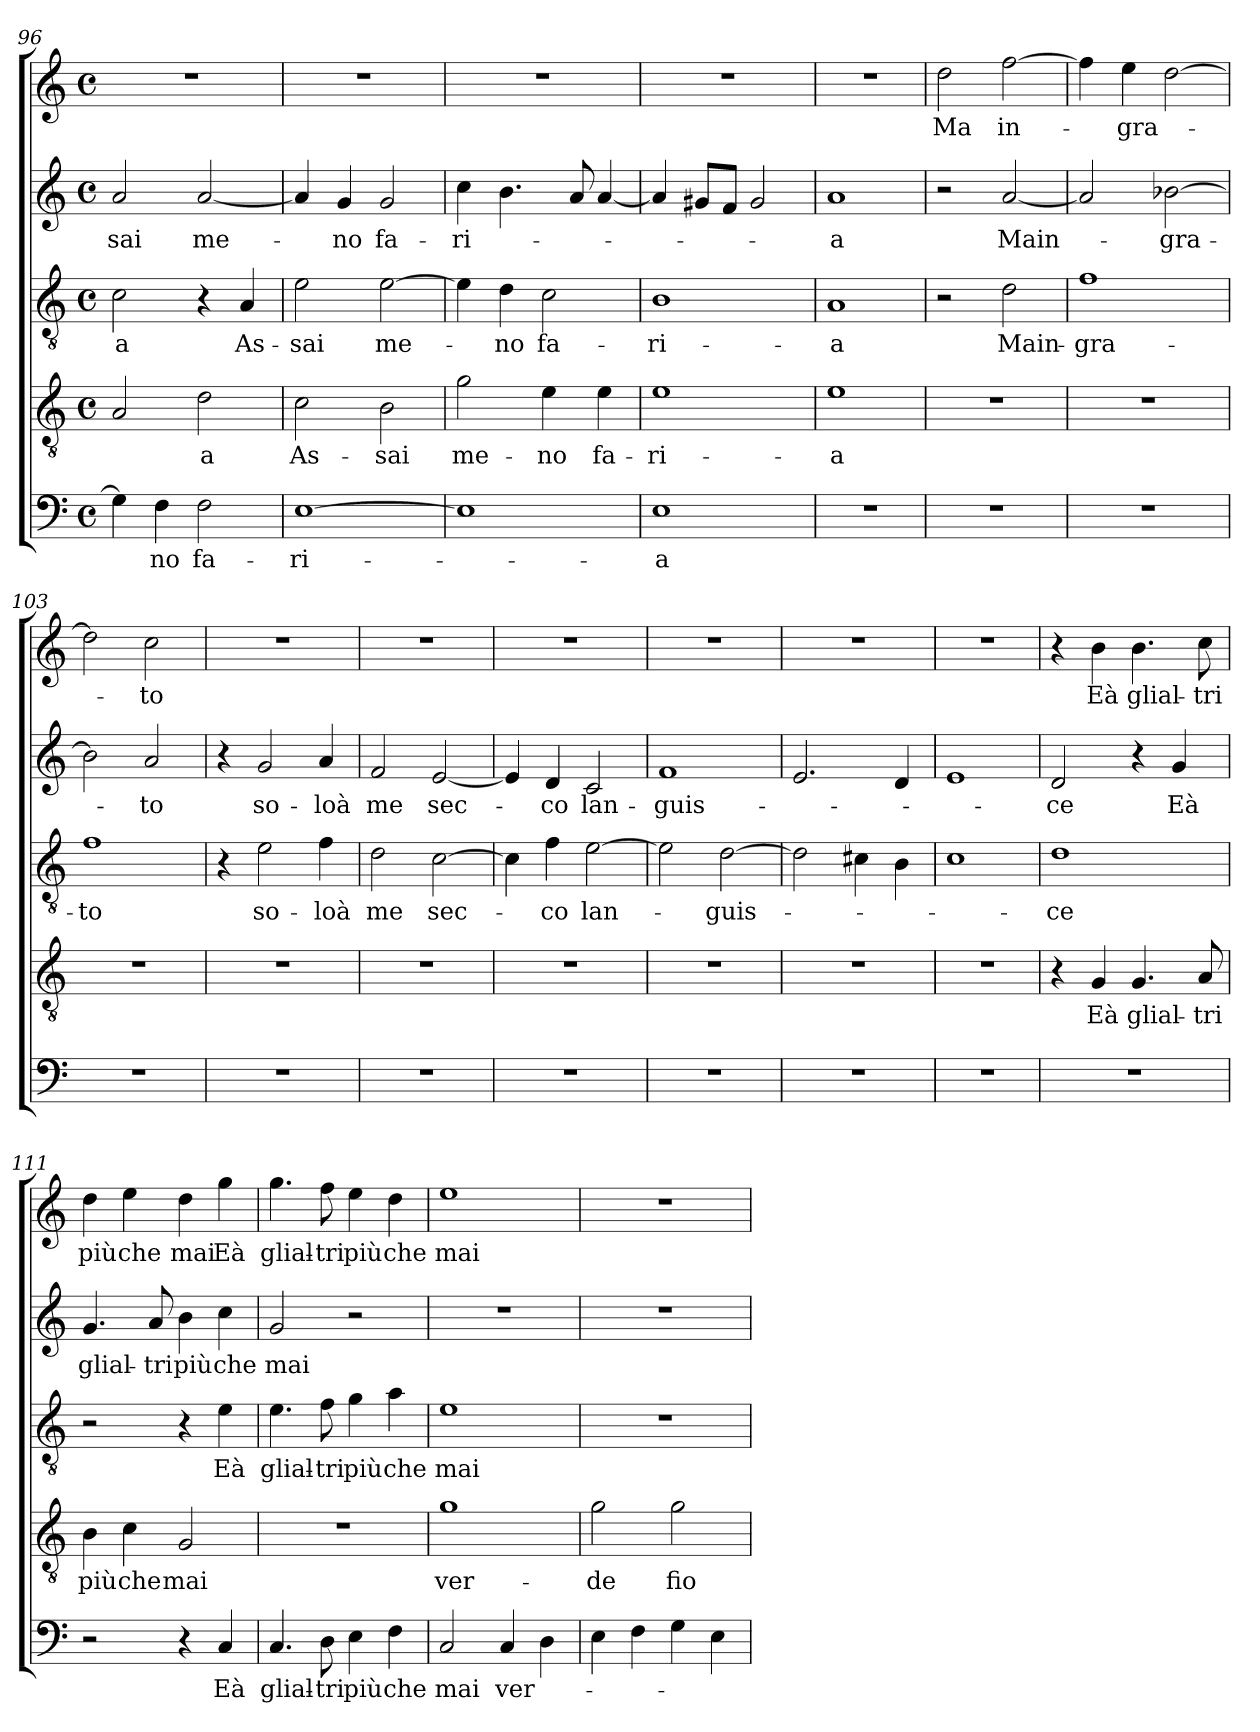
**kern	**text	**kern	**text	**kern	**text	**kern	**text	**kern	**text
*part5	*part5	*part4	*part4	*part3	*part3	*part2	*part2	*part1	*part1
*staff5	*staff5	*staff4	*staff4	*staff3	*staff3	*staff2	*staff2	*staff1	*staff1
*clefF4	*	*clefGv2	*	*clefGv2	*	*clefG2	*	*clefG2	*
*k[]	*	*k[]	*	*k[]	*	*k[]	*	*k[]	*
*C:	*	*C:	*	*C:	*	*C:	*	*C:	*
*M4/4	*	*M4/4	*	*M4/4	*	*M4/4	*	*M4/4	*
*met(c)	*	*met(c)	*	*met(c)	*	*met(c)	*	*met(c)	*
=96	=96	=96	=96	=96	=96	=96	=96	=96	=96
4G\]	.	2A/	.	2c\	-a	2a/	-sai	1r	.
4F\	-no	.	.	.	.	.	.	.	.
2F\	fa-	2d\	-a	4r	.	[2a/	me-	.	.
.	.	.	.	4A/	As-	.	.	.	.
=97	=97	=97	=97	=97	=97	=97	=97	=97	=97
[1E	-ri-	2c\	As-	2e\	-sai	4a/]	.	1r	.
.	.	.	.	.	.	4g/	-no	.	.
.	.	2B\	-sai	[2e\	me-	2g/	fa-	.	.
=98	=98	=98	=98	=98	=98	=98	=98	=98	=98
1E]	.	2g\	me-	4e\]	.	4cc\	-ri-	1r	.
.	.	.	.	4d\	-no	4.b\	.	.	.
.	.	4e\	-no	2c\	fa-	.	.	.	.
.	.	.	.	.	.	8a/	.	.	.
.	.	4e\	fa-	.	.	[4a/	.	.	.
=99	=99	=99	=99	=99	=99	=99	=99	=99	=99
1E	-a	1e	-ri-	1B	-ri-	4a/]	.	1r	.
.	.	.	.	.	.	8g#X/L	.	.	.
.	.	.	.	.	.	8f/J	.	.	.
.	.	.	.	.	.	2g#/	.	.	.
=100	=100	=100	=100	=100	=100	=100	=100	=100	=100
1r	.	1e	-a	1A	-a	1a	-a	1r	.
!!LO:LB:g=z
=101	=101	=101	=101	=101	=101	=101	=101	=101	=101
1r	.	1r	.	2r	.	2r	.	2dd\	Ma
.	.	.	.	2d\	Main-	[2a/	Main-	[2ff\	in-
=102	=102	=102	=102	=102	=102	=102	=102	=102	=102
1r	.	1r	.	1f	-gra-	2a/]	.	4ff\]	.
.	.	.	.	.	.	.	.	4ee\	-gra-
.	.	.	.	.	.	[2b-X\	-gra-	[2dd\	.
=103	=103	=103	=103	=103	=103	=103	=103	=103	=103
1r	.	1r	.	1f	-to	2b-\]	.	2dd\]	.
.	.	.	.	.	.	2a/	-to	2cc\	-to
=104	=104	=104	=104	=104	=104	=104	=104	=104	=104
1r	.	1r	.	4r	.	4r	.	1r	.
.	.	.	.	2e\	so-	2g/	so-	.	.
.	.	.	.	4f\	-loà	4a/	-loà	.	.
=105	=105	=105	=105	=105	=105	=105	=105	=105	=105
1r	.	1r	.	2d\	me	2f/	me	1r	.
.	.	.	.	[2c\	sec-	[2e/	sec-	.	.
=106	=106	=106	=106	=106	=106	=106	=106	=106	=106
1r	.	1r	.	4c\]	.	4e/]	.	1r	.
.	.	.	.	4f\	-co	4d/	-co	.	.
.	.	.	.	[2e\	lan-	2c/	lan-	.	.
!!LO:LB:g=z
=107	=107	=107	=107	=107	=107	=107	=107	=107	=107
1r	.	1r	.	2e\]	.	1f	-guis-	1r	.
.	.	.	.	[2d\	-guis-	.	.	.	.
=108	=108	=108	=108	=108	=108	=108	=108	=108	=108
1r	.	1r	.	2d\]	.	2.e/	.	1r	.
.	.	.	.	4c#X\	.	.	.	.	.
.	.	.	.	4B\	.	4d/	.	.	.
=109	=109	=109	=109	=109	=109	=109	=109	=109	=109
1r	.	1r	.	1c	.	1e	.	1r	.
=110	=110	=110	=110	=110	=110	=110	=110	=110	=110
1r	.	4r	.	1d	-ce	2d/	-ce	4r	.
.	.	4G/	Eà	.	.	.	.	4b\	Eà
.	.	4.G/	glial-	.	.	4r	.	4.b\	glial-
.	.	.	.	.	.	4g/	Eà	.	.
.	.	8A/	-tri	.	.	.	.	8cc\	-tri
=111	=111	=111	=111	=111	=111	=111	=111	=111	=111
2r	.	4B\	più	2r	.	4.g/	glial-	4dd\	più
.	.	4c\	che	.	.	.	.	4ee\	che
.	.	.	.	.	.	8a/	-tri	.	.
4r	.	2G/	mai	4r	.	4b\	più	4dd\	mai
4C/	Eà	.	.	4e\	Eà	4cc\	che	4gg\	Eà
=112	=112	=112	=112	=112	=112	=112	=112	=112	=112
4.C/	glial-	1r	.	4.e\	glial-	2g/	mai	4.gg\	glial-
8D\	-tri	.	.	8f\	-tri	.	.	8ff\	-tri
4E\	più	.	.	4g\	più	2r	.	4ee\	più
4F\	che	.	.	4a\	che	.	.	4dd\	che
!!LO:PB:g=z
=113	=113	=113	=113	=113	=113	=113	=113	=113	=113
2C/	mai	1g	ver-	1e	mai	1r	.	1ee	mai
4C/	ver-	.	.	.	.	.	.	.	.
4D\	.	.	.	.	.	.	.	.	.
=114	=114	=114	=114	=114	=114	=114	=114	=114	=114
4E\	.	2g\	-de	1r	.	1r	.	1r	.
4F\	.	.	.	.	.	.	.	.	.
4G\	.	2g\	fio-	.	.	.	.	.	.
4E\	.	.	.	.	.	.	.	.	.
=	=	=	=	=	=	=	=	=	=
*-	*-	*-	*-	*-	*-	*-	*-	*-	*-
